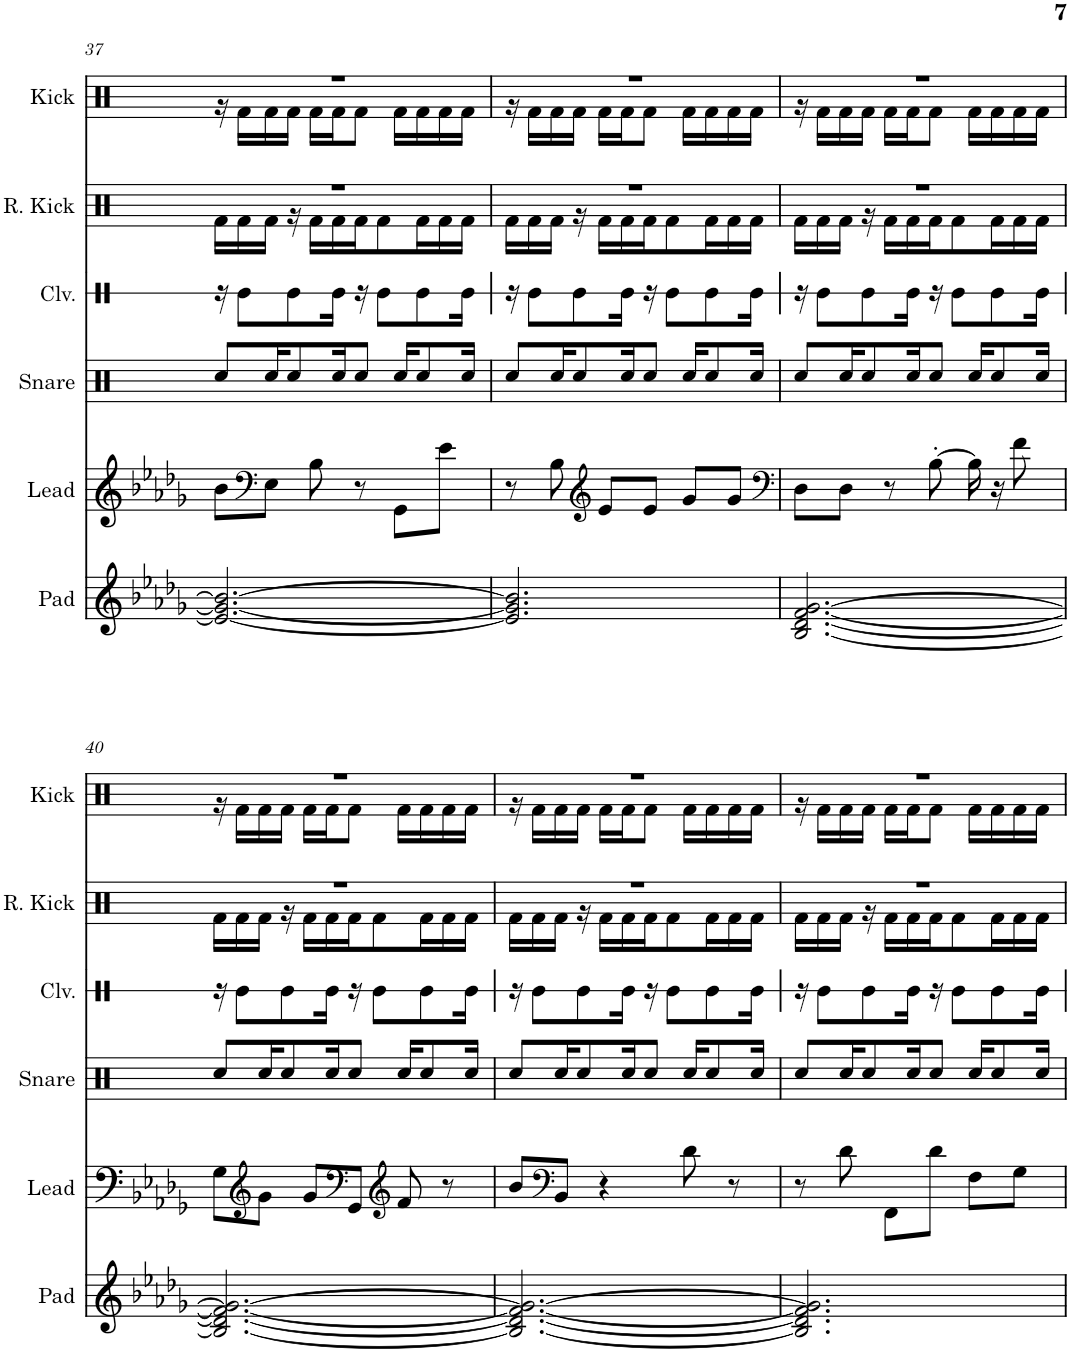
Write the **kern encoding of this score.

**kern	**kern	**kern	**kern	**kern	**kern
*part6	*part5	*part4	*part3	*part2	*part1
*staff6	*staff5	*staff4	*staff3	*staff2	*staff1
*I"Pad	*I"Lead	*I"Snare	*I"Claves	*I"Reverb Kick	*I"Kick
*I'Pad	*I'Lead	*I'Snare	*I'Clv.	*I'R. Kick	*I'Kick
!!LO:PB:g=z
*clefG2	*clefG2	*clefX	*clefX	*clefX	*clefX
*k[b-e-a-d-g-]	*k[b-e-a-d-g-]	*k[]	*k[]	*k[]	*k[]
*M3/4	*M3/4	*M3/4	*M3/4	*M3/4	*M3/4
=37	=37	=37	=37	=37	=37
*	*	*	*	*^	*^
2.e-/_ 2.g-/_ 2.b-/_	8b-\L	8Rcc/L	16r	2.r	16Rf\LL	2.r	16r
.	.	.	8Re\L	.	16Rf\	.	16Rf\LL
*	*clefF4	*	*	*	*	*	*
.	8E-\J	16Rcc/K	.	.	16Rf\JJ	.	16Rf\
.	.	8Rcc/	8Re\	.	16r	.	16Rf\JJ
.	8B-\	.	.	.	16Rf\LL	.	16Rf\LL
.	.	16Rcc/K	16Re\Jk	.	16Rf\	.	16Rf\J
.	8r	8Rcc/J	16r	.	16Rf\J	.	8Rf\J
.	.	.	8Re\L	.	8Rf\	.	.
.	8GG-\L	16Rcc/KL	.	.	.	.	16Rf\LL
.	.	8Rcc/	8Re\	.	16Rf\L	.	16Rf\
.	8e-\J	.	.	.	16Rf\	.	16Rf\
.	.	16Rcc/Jk	16Re\Jk	.	16Rf\JJ	.	16Rf\JJ
=38	=38	=38	=38	=38	=38	=38	=38
2.e-/] 2.g-/] 2.b-/]	8r	8Rcc/L	16r	2.r	16Rf\LL	2.r	16r
.	.	.	8Re\L	.	16Rf\	.	16Rf\LL
.	8B-\	16Rcc/K	.	.	16Rf\JJ	.	16Rf\
.	.	8Rcc/	8Re\	.	16r	.	16Rf\JJ
*	*clefG2	*	*	*	*	*	*
.	8e-/L	.	.	.	16Rf\LL	.	16Rf\LL
.	.	16Rcc/K	16Re\Jk	.	16Rf\	.	16Rf\J
.	8e-/J	8Rcc/J	16r	.	16Rf\J	.	8Rf\J
.	.	.	8Re\L	.	8Rf\	.	.
.	8g-/L	16Rcc/KL	.	.	.	.	16Rf\LL
.	.	8Rcc/	8Re\	.	16Rf\L	.	16Rf\
.	8g-/J	.	.	.	16Rf\	.	16Rf\
.	.	16Rcc/Jk	16Re\Jk	.	16Rf\JJ	.	16Rf\JJ
=39	=39	=39	=39	=39	=39	=39	=39
*	*clefF4	*	*	*	*	*	*
[2.B-/ [2.d-/ [2.f/ [2.g-/	8D-\L	8Rcc/L	16r	2.r	16Rf\LL	2.r	16r
.	.	.	8Re\L	.	16Rf\	.	16Rf\LL
.	8D-\J	16Rcc/K	.	.	16Rf\JJ	.	16Rf\
.	.	8Rcc/	8Re\	.	16r	.	16Rf\JJ
.	8r	.	.	.	16Rf\LL	.	16Rf\LL
.	.	16Rcc/K	16Re\Jk	.	16Rf\	.	16Rf\J
.	[8B-'\	8Rcc/J	16r	.	16Rf\J	.	8Rf\J
.	.	.	8Re\L	.	8Rf\	.	.
.	16B-\]	16Rcc/KL	.	.	.	.	16Rf\LL
.	16r	8Rcc/	8Re\	.	16Rf\L	.	16Rf\
.	8f\	.	.	.	16Rf\	.	16Rf\
.	.	16Rcc/Jk	16Re\Jk	.	16Rf\JJ	.	16Rf\JJ
!!LO:LB:g=z	!!
=40	=40	=40	=40	=40	=40	=40	=40
2.B-/_ 2.d-/_ 2.f/_ 2.g-/_	8G-\L	8Rcc/L	16r	2.r	16Rf\LL	2.r	16r
.	.	.	8Re\L	.	16Rf\	.	16Rf\LL
*	*clefG2	*	*	*	*	*	*
.	8g-\J	16Rcc/K	.	.	16Rf\JJ	.	16Rf\
.	.	8Rcc/	8Re\	.	16r	.	16Rf\JJ
.	8g-/L	.	.	.	16Rf\LL	.	16Rf\LL
.	.	16Rcc/K	16Re\Jk	.	16Rf\	.	16Rf\J
*	*clefF4	*	*	*	*	*	*
.	8GG-/J	8Rcc/J	16r	.	16Rf\J	.	8Rf\J
.	.	.	8Re\L	.	8Rf\	.	.
*	*clefG2	*	*	*	*	*	*
.	8f/	16Rcc/KL	.	.	.	.	16Rf\LL
.	.	8Rcc/	8Re\	.	16Rf\L	.	16Rf\
.	8r	.	.	.	16Rf\	.	16Rf\
.	.	16Rcc/Jk	16Re\Jk	.	16Rf\JJ	.	16Rf\JJ
=41	=41	=41	=41	=41	=41	=41	=41
2.B-/_ 2.d-/_ 2.f/_ 2.g-/_	8b-/L	8Rcc/L	16r	2.r	16Rf\LL	2.r	16r
.	.	.	8Re\L	.	16Rf\	.	16Rf\LL
*	*clefF4	*	*	*	*	*	*
.	8BB-/J	16Rcc/K	.	.	16Rf\JJ	.	16Rf\
.	.	8Rcc/	8Re\	.	16r	.	16Rf\JJ
.	4r	.	.	.	16Rf\LL	.	16Rf\LL
.	.	16Rcc/K	16Re\Jk	.	16Rf\	.	16Rf\J
.	.	8Rcc/J	16r	.	16Rf\J	.	8Rf\J
.	.	.	8Re\L	.	8Rf\	.	.
.	8d-\	16Rcc/KL	.	.	.	.	16Rf\LL
.	.	8Rcc/	8Re\	.	16Rf\L	.	16Rf\
.	8r	.	.	.	16Rf\	.	16Rf\
.	.	16Rcc/Jk	16Re\Jk	.	16Rf\JJ	.	16Rf\JJ
=42	=42	=42	=42	=42	=42	=42	=42
2.B-/] 2.d-/] 2.f/] 2.g-/]	8r	8Rcc/L	16r	2.r	16Rf\LL	2.r	16r
.	.	.	8Re\L	.	16Rf\	.	16Rf\LL
.	8d-\	16Rcc/K	.	.	16Rf\JJ	.	16Rf\
.	.	8Rcc/	8Re\	.	16r	.	16Rf\JJ
.	8FF\L	.	.	.	16Rf\LL	.	16Rf\LL
.	.	16Rcc/K	16Re\Jk	.	16Rf\	.	16Rf\J
.	8d-\J	8Rcc/J	16r	.	16Rf\J	.	8Rf\J
.	.	.	8Re\L	.	8Rf\	.	.
.	8F\L	16Rcc/KL	.	.	.	.	16Rf\LL
.	.	8Rcc/	8Re\	.	16Rf\L	.	16Rf\
.	8G-\J	.	.	.	16Rf\	.	16Rf\
.	.	16Rcc/Jk	16Re\Jk	.	16Rf\JJ	.	16Rf\JJ
*	*	*	*	*v	*v	*	*
*	*	*	*	*	*v	*v
=	=	=	=	=	=
*-	*-	*-	*-	*-	*-
